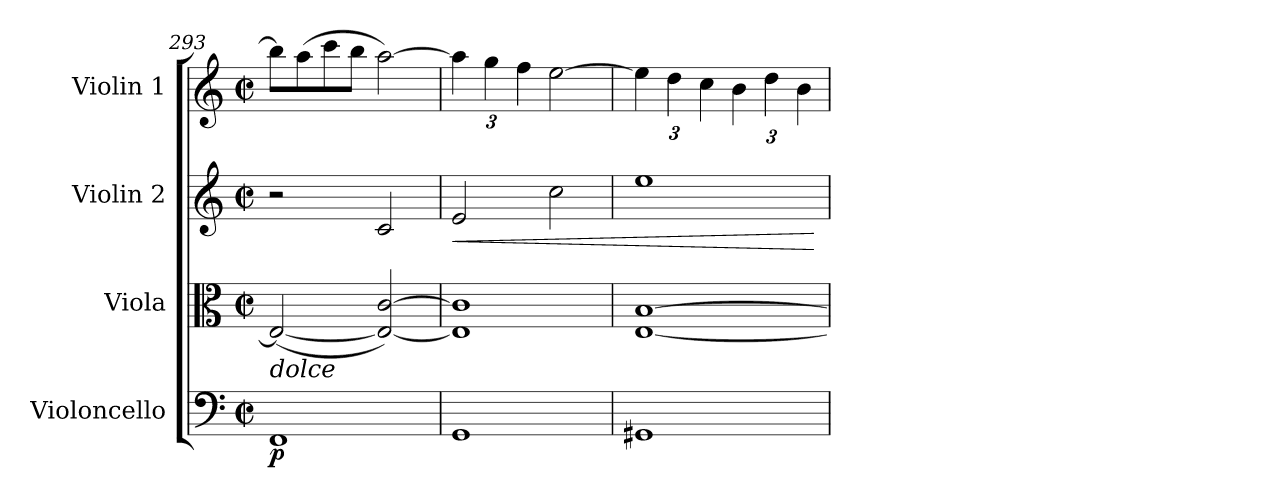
**kern	**dynam	**kern	**kern	**dynam	**kern
*part4	*part4	*part3	*part2	*part2	*part1
*staff4	*staff4	*staff3	*staff2	*staff2	*staff1
*I"Violoncello	*	*I"Viola	*I"Violin 2	*	*I"Violin 1
*I'Vc	*	*I'Vla	*I'Vln	*	*I'Vln
*clefF4	*	*clefC3	*clefG2	*	*clefG2
*k[]	*	*k[]	*k[]	*	*k[]
*M2/2	*	*M2/2	*M2/2	*	*M2/2
*met(c|)	*	*met(c|)	*met(c|)	*	*met(c|)
=293	=293	=293	=293	=293	=293
!	!	!LO:TX:b:i:t=dolce	!	!	!
!	!LO:DY:b	!	!	!	!
1FF	p	(2E/_	2r	.	8bb\L]
.	.	.	.	.	(8aa\
.	.	.	.	.	8ccc\
.	.	.	.	.	8bb\J
!	!	!	!	!LO:DY:b	!
!	!	!	!	!LO:DY:n=1:b	!
.	.	2E/_ [2c/)	2c/	p other-dynamics	[2aa\)
=294	=294	=294	=294	=294	=294
!	!	!	!	!LO:HP:b	!
*	*	*	*	*	*Xbrackettup
1GG	.	1E] 1c]	2e/	<	6aa\]
.	.	.	.	.	6gg\
.	.	.	.	.	6ff\
.	.	.	2cc\	.	[2ee\
!!LO:PB:g=z
=295	=295	=295	=295	=295	=295
1GG#X	.	[1E [1B	1ee	.	6ee\]
.	.	.	.	.	6dd\
.	.	.	.	.	6cc\
.	.	.	.	.	6b\
.	.	.	.	.	6dd\
.	.	.	.	.	6b\
.	.	.	.	[	.
=	=	=	=	=	=
*-	*-	*-	*-	*-	*-
